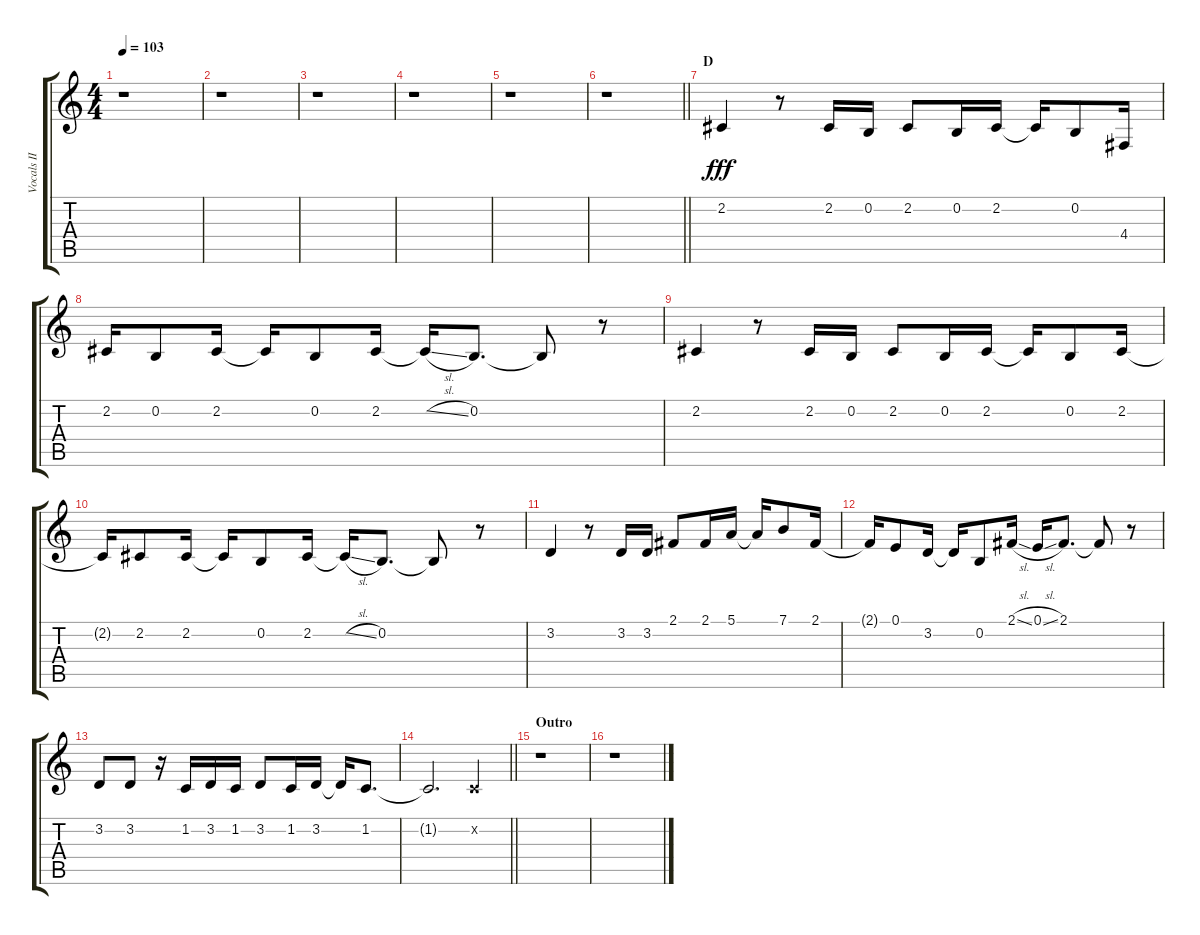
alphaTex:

\track ("Vocals II" "Vocals II") {instrument voiceoohs}
\staff {score tabs}
\tuning (E4 B3 G3 D3 A2 E2) {hide}
\ts (4 4)
\tempo 103
\clef g2
\ks c
r.1{dy fff} |
r.1 |
r.1 |
r.1 |
r.1 |
\barLineRight lightlight
r.1 |
\section ("" "D")
2.2.4 r.8 2.2.16 0.2.16 2.2.8 0.2.16 2.2.16 2.2{t}.16 0.2.8 4.4.16 |
2.2.16 0.2.8 2.2.16 2.2{t}.16 0.2.8 2.2.16 2.2{sl t}.16 0.2.8{d} 0.2{t}.8 r.8 |
2.2.4 r.8 2.2.16 0.2.16 2.2.8 0.2.16 2.2.16 2.2{t}.16 0.2.8 2.2.16 |
2.2{t}.16 2.2.8 2.2.16 2.2{t}.16 0.2.8 2.2.16 2.2{sl t}.16 0.2.8{d} 0.2{t}.8 r.8 |
3.2.4 r.8 3.2.16 3.2.16 2.1.8 2.1.16 5.1.16 5.1{t}.16 7.1.8 2.1.16 |
2.1{t}.16 0.1.8 3.2.16 3.2{t}.16 0.2.8 2.1{sl}.16 0.1{sl}.16 2.1.8{d} 2.1{t}.8 r.8 |
3.2.8 3.2.8 r.16 1.2.16 3.2.16 1.2.16 3.2.8 1.2.16 3.2.16 3.2{t}.16 1.2.8{d} |
\barLineRight lightlight
1.2{t}.2{d} 1.2{x}.4 |
\section ("" "Outro")
r.1 |
r.1
